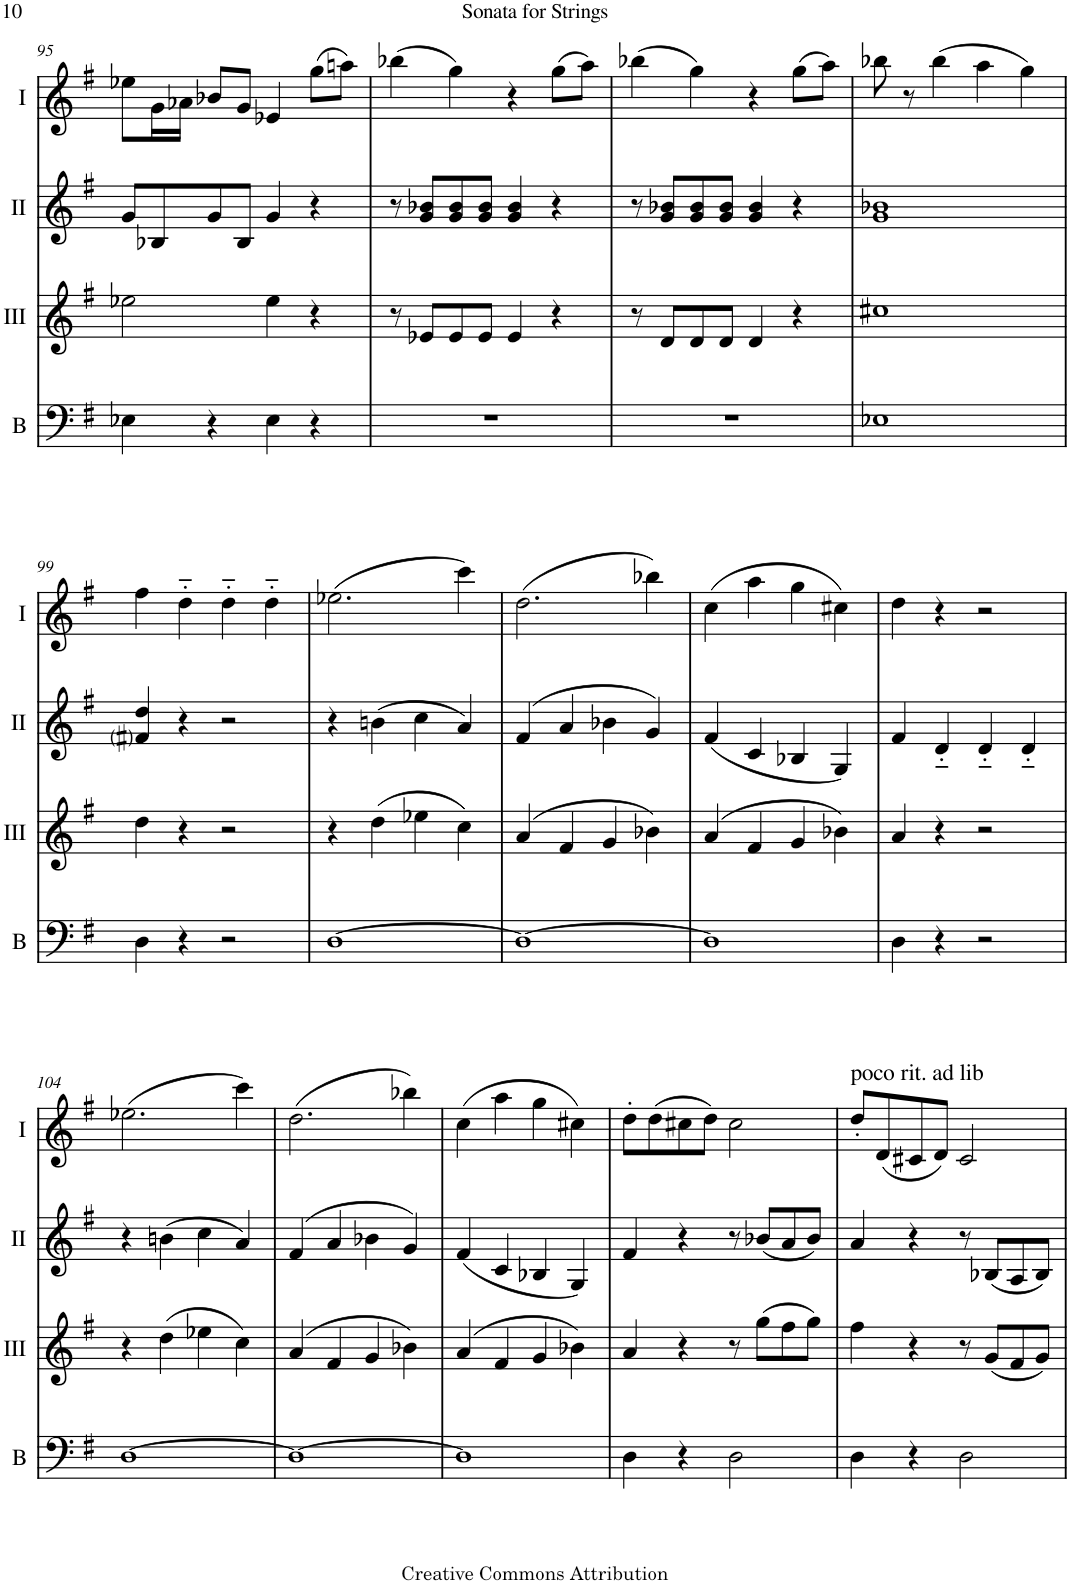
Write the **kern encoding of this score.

**kern	**kern	**kern	**kern
*part4	*part3	*part2	*part1
*staff4	*staff3	*staff2	*staff1
*I"Bass	*I"Acc. 3	*I"Acc. 2	*I"Acc. 1
*I'B	*	*	*
!!LO:PB:g=z
*clefF4	*clefG2	*clefG2	*clefG2
*Trd7c12	*Trd7c12	*	*
*k[f#]	*k[f#]	*k[f#]	*k[f#]
*M4/4	*M4/4	*M4/4	*M4/4
*met(c)	*met(c)	*met(c)	*met(c)
=95	=95	=95	=95
4E-X\	2ee-X\	8g/L	8ee-X\L
.	.	8B-X/	16g\L
.	.	.	16a-X\JJ
4r	.	8g/	8b-X/L
.	.	8B-/J	8g/J
4E-\	4ee-\	4g/	4e-X/
4r	4r	4r	(8gg\L
.	.	.	8aan\J)
=96	=96	=96	=96
1r	8r	8r	(4bb-X\
.	8e-X/L	8g/ 8b-X/L	.
.	8e-/	8g/ 8b-/	4gg\)
.	8e-/J	8g/ 8b-/J	.
.	4e-/	4g/ 4b-/	4r
.	4r	4r	(8gg\L
.	.	.	8aa\J)
=97	=97	=97	=97
1r	8r	8r	(4bb-X\
.	8d/L	8g/ 8b-X/L	.
.	8d/	8g/ 8b-/	4gg\)
.	8d/J	8g/ 8b-/J	.
.	4d/	4g/ 4b-/	4r
.	4r	4r	(8gg\L
.	.	.	8aa\J)
=98	=98	=98	=98
1E-X	1cc#X	1g 1b-X	8bb-X\
.	.	.	8r
.	.	.	(4bb-\
.	.	.	4aa\
.	.	.	4gg\)
!!LO:LB:g=z
=99	=99	=99	=99
4D\	4dd\	4f#i/ 4dd/	4ff#\
4r	4r	4r	4dd'~\
2r	2r	2r	4dd'~\
.	.	.	4dd'~\
=100	=100	=100	=100
[1D	4r	4r	(2.ee-X\
.	(4dd\	(4bn\	.
.	4ee-X\	4cc\	.
.	4cc\)	4a/)	4ccc\)
=101	=101	=101	=101
1D_	(4a/	(4f#/	(2.dd\
.	4f#/	4a/	.
.	4g/	4b-X\	.
.	4b-X\)	4g/)	4bb-X\)
=102	=102	=102	=102
1D]	(4a/	(4f#/	(4cc\
.	4f#/	4c/	4aa\
.	4g/	4B-X/	4gg\
.	4b-X\)	4G/)	4cc#X\)
=103	=103	=103	=103
4D\	4a/	4f#/	4dd\
4r	4r	4d'~/	4r
2r	2r	4d'~/	2r
.	.	4d'~/	.
!!LO:LB:g=z
=104	=104	=104	=104
[1D	4r	4r	(2.ee-X\
.	(4dd\	(4bn\	.
.	4ee-X\	4cc\	.
.	4cc\)	4a/)	4ccc\)
=105	=105	=105	=105
1D_	(4a/	(4f#/	(2.dd\
.	4f#/	4a/	.
.	4g/	4b-X\	.
.	4b-X\)	4g/)	4bb-X\)
=106	=106	=106	=106
1D]	(4a/	(4f#/	(4cc\
.	4f#/	4c/	4aa\
.	4g/	4B-X/	4gg\
.	4b-X\)	4G/)	4cc#X\)
=107	=107	=107	=107
4D\	4a/	4f#/	8dd'\L
.	.	.	(8dd\
4r	4r	4r	8cc#X\
.	.	.	8dd\J)
2D\	8r	8r	2cc#\
.	(8gg\L	(8b-X/L	.
.	8ff#\	8a/	.
.	8gg\J)	8b-/J)	.
=108	=108	=108	=108
!	!	!	!LO:TX:a:t=poco rit. ad lib
4D\	4ff#\	4a/	8dd'/L
.	.	.	(8d/
4r	4r	4r	8c#X/
.	.	.	8d/J)
2D\	8r	8r	2c#/
.	(8g/L	(8B-X/L	.
.	8f#/	8A/	.
.	8g/J)	8B-/J)	.
=	=	=	=
*-	*-	*-	*-
